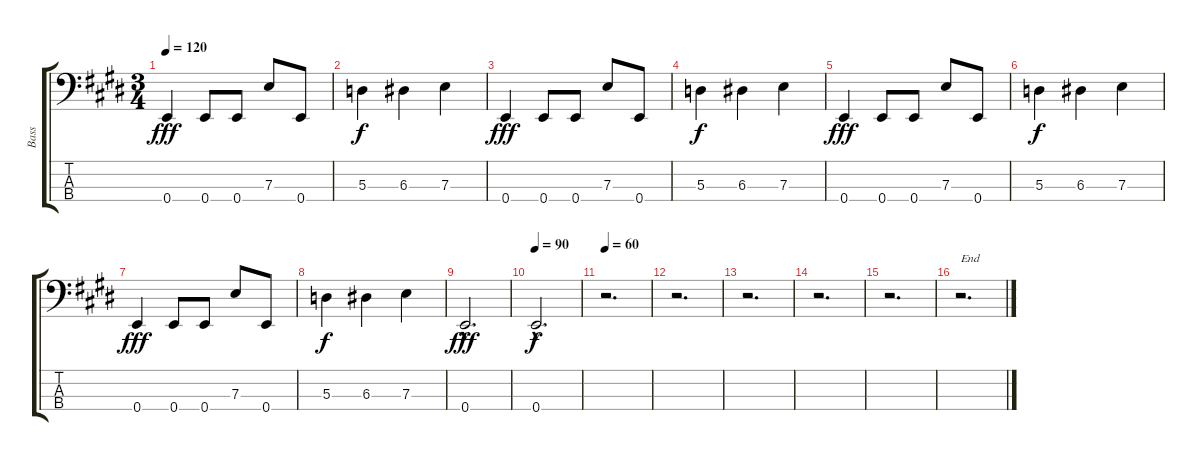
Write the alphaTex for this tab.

\track ("Bass" "Bass") {instrument electricbasspick}
\staff {score tabs}
\tuning (G2 D2 A1 E1) {hide}
\ts (3 4)
\tempo 120
\clef f4
\ks e
0.4.4{dy fff} 0.4.8 0.4.8 7.3.8 0.4.8 |
5.3.4{dy f} 6.3.4 7.3.4 |
0.4.4{dy fff} 0.4.8 0.4.8 7.3.8 0.4.8 |
5.3.4{dy f} 6.3.4 7.3.4 |
0.4.4{dy fff} 0.4.8 0.4.8 7.3.8 0.4.8 |
5.3.4{dy f} 6.3.4 7.3.4 |
0.4.4{dy fff} 0.4.8 0.4.8 7.3.8 0.4.8 |
5.3.4{dy f} 6.3.4 7.3.4 |
0.4{hac}.2{d dy fff} |
\tempo 90
0.4{hac}.2{d dy f} |
\tempo 60
r.2{d} |
r.2{d} |
r.2{d} |
r.2{d} |
r.2{d} |
r.2{d txt "End"}
